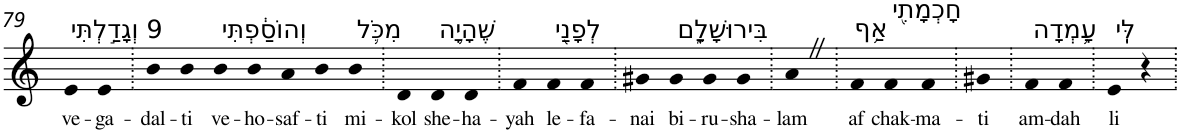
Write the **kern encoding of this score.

**kern	**text
*part1	*part1
*staff1	*staff1
*I"Piano	*
*I'Pno	*
!!LO:PB:g=z
*clefG2	*
*k[]	*
=79	=79
!LO:TX:a:t=9 וְגָדַ֣לְתִּי	!
!	!LO:LY:b
4e	ve-
!	!LO:LY:b
4e	-ga-
=80.	=80.
!	!LO:LY:b
4b	-dal-
!	!LO:LY:b
4b	-ti
!LO:TX:a:t=וְהוֹסַ֔פְתִּי	!
!	!LO:LY:b
4b	ve-
!	!LO:LY:b
4b	-ho-
!	!LO:LY:b
4a	-saf-
!	!LO:LY:b
4b	-ti
!LO:TX:a:t=מִכֹּ֛ל	!
!	!LO:LY:b
4b	mi-
=81.	=81.
!	!LO:LY:b
4d	-kol
!LO:TX:a:t=שֶׁהָיָ֥ה	!
!	!LO:LY:b
4d	she-
!	!LO:LY:b
4d	-ha-
=82.	=82.
!	!LO:LY:b
4f	-yah
!LO:TX:a:t=לְפָנַ֖י	!
!	!LO:LY:b
4f	le-
!	!LO:LY:b
4f	-fa-
=83.	=83.
!	!LO:LY:b
4g#X	-nai
!LO:TX:a:t=בִּירוּשָׁלִָ֑ם	!
!	!LO:LY:b
4g#	bi-
!	!LO:LY:b
4g#	-ru-
!	!LO:LY:b
4g#	-sha-
=84.	=84.
!	!LO:LY:b
4aZ	-lam
=85.	=85.
!LO:TX:a:t=אַ֥ף	!
!	!LO:LY:b
4f	af
!LO:TX:a:t=חָכְמָתִ֖י	!
!	!LO:LY:b
4f	chak-
!	!LO:LY:b
4f	-ma-
=86.	=86.
!	!LO:LY:b
4g#X	-ti
=87.	=87.
!LO:TX:a:t=עָ֥מְדָה	!
!	!LO:LY:b
4f	am-
!	!LO:LY:b
4f	-dah
=88.	=88.
!LO:TX:a:t=לִּֽי	!
!	!LO:LY:b
4e	li
4r	.
=.	=.
*-	*-
